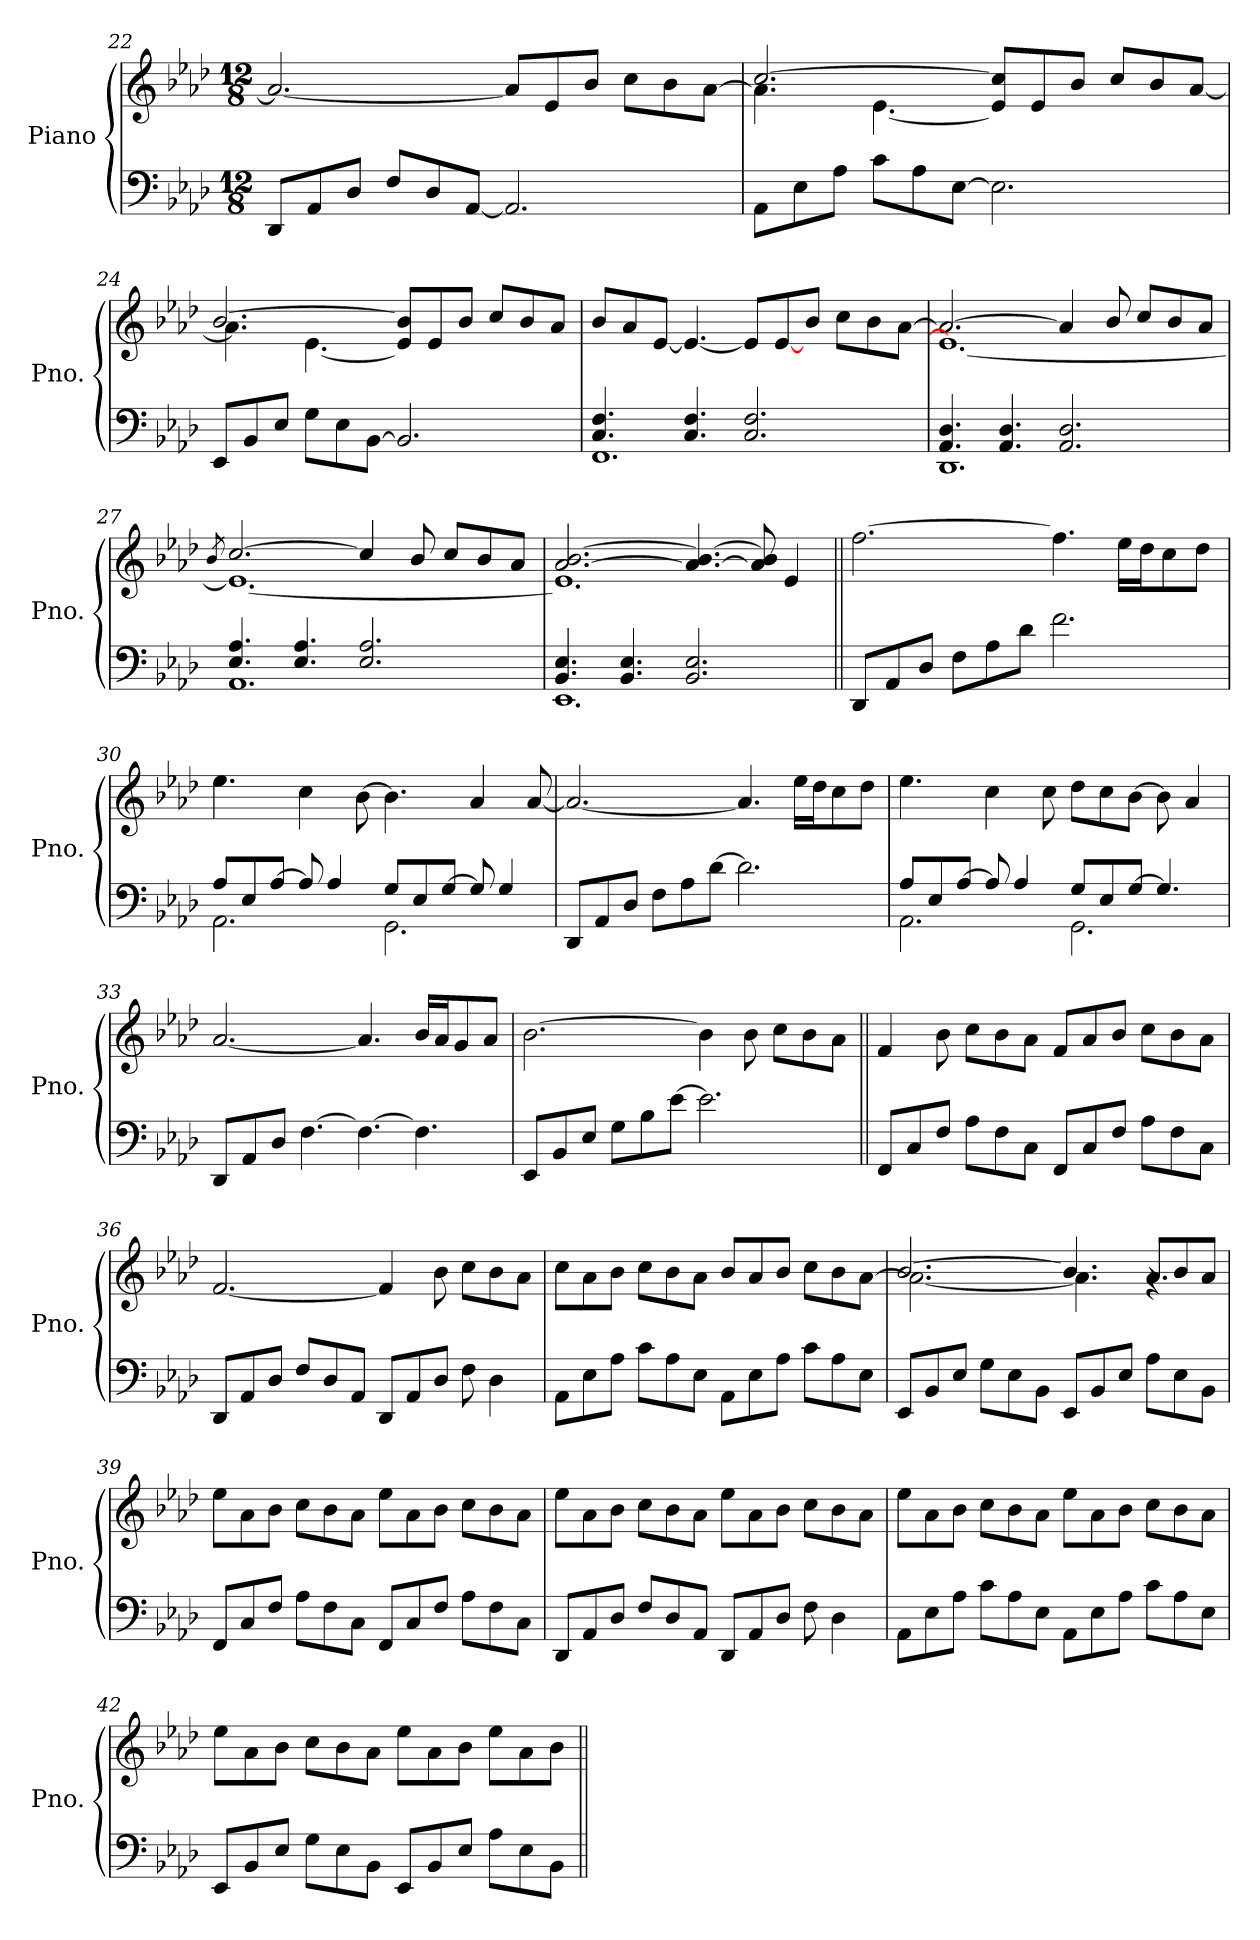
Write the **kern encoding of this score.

**kern	**kern
*part1	*part1
*staff2	*staff1
*I"Piano	*
*I'Pno.	*
!!LO:LB:g=z
*clefF4	*clefG2
*k[b-e-a-d-]	*k[b-e-a-d-]
*M12/8	*M12/8
=22	=22
8DD-/L	2.a-/_
8AA-/	.
8D-/J	.
8F/L	.
8D-/	.
[8AA-/J	.
2.AA-/]	8a-/L]
.	8e-/
.	8b-/J
.	8cc\L
.	8b-\
.	[8a-\J
=23	=23
*	*^
8AA-\L	[2.cc/	4.a-\]
8E-\	.	.
8A-\J	.	.
8c\L	.	[4.e-\
8A-\	.	.
[8E-\J	.	.
2.E-\]	8e-/] 8cc/]L	2.ryy
.	8e-/	.
.	8b-/J	.
.	8cc/L	.
.	8b-/	.
.	[8a-/J	.
=24	=24	=24
8EE-/L	[2.b-/	4.a-\]
8BB-/	.	.
8E-/J	.	.
8G\L	.	[4.e-\
8E-\	.	.
[8BB-\J	.	.
2.BB-/]	8e-/] 8b-/]L	2.ryy
.	8e-/	.
.	8b-/J	.
.	8cc/L	.
.	8b-/	.
.	8a-/J	.
*	*v	*v
!!LO:LB:g=z
=25	=25
*^	*
4.C/ 4.F/	1.FF	8b-/L
.	.	8a-/
.	.	[8e-/J
4.C/ 4.F/	.	4.e-/_
2.C/ 2.F/	.	8e-/L]
.	.	[8e-/
.	.	8b-/J
.	.	8cc\L
.	.	8b-\
.	.	[8a-\J
=26	=26	=26
*	*	*^
4.AA-/ 4.D-/	1.DD-	2.a-/_	1.e-_
4.AA-/ 4.D-/	.	.	.
2.AA-/ 2.D-/	.	4a-/]	.
.	.	8b-/	.
.	.	8cc/L	.
.	.	8b-/	.
.	.	8a-/J	.
=27	=27	=27	=27
.	.	8qb-/	.
4.E-/ 4.A-/	1.AA-	[2.cc/	1.e-_
4.E-/ 4.A-/	.	.	.
2.E-/ 2.A-/	.	4cc/]	.
.	.	8b-/	.
.	.	8cc/L	.
.	.	8b-/	.
.	.	8a-/J	.
=28	=28	=28	=28
4.BB-/ 4.E-/	1.EE-	[2.a-/ [2.b-/	1.e-]
4.BB-/ 4.E-/	.	.	.
2.BB-/ 2.E-/	.	4.a-/_ 4.b-/_	.
.	.	8a-/] 8b-/]	.
.	.	4e-/	.
*v	*v	*	*
*	*v	*v
!!LO:LB:g=z
=29||	=29||
8DD-/L	[2.ff\
8AA-/	.
8D-/J	.
8F\L	.
8A-\	.
8d-\J	.
2.f\	4.ff\]
.	16ee-\LL
.	16dd-\J
.	8cc\
.	8dd-\J
=30	=30
*^	*
8A-/L	2.AA-\	4.ee-\
8E-/	.	.
[8A-/J	.	.
8A-/]	.	4cc\
4A-/	.	.
.	.	[8b-\
8G/L	2.GG\	4.b-\]
8E-/	.	.
[8G/J	.	.
8G/]	.	4a-/
4G/	.	.
.	.	[8a-/
*v	*v	*
=31	=31
8DD-/L	2.a-/_
8AA-/	.
8D-/J	.
8F\L	.
8A-\	.
[8d-\J	.
2.d-\]	4.a-/]
.	16ee-\LL
.	16dd-\J
.	8cc\
.	8dd-\J
!!LO:LB:g=z
=32	=32
*^	*
8A-/L	2.AA-\	4.ee-\
8E-/	.	.
[8A-/J	.	.
8A-/]	.	4cc\
4A-/	.	.
.	.	8cc\
8G/L	2.GG\	8dd-\L
8E-/	.	8cc\
[8G/J	.	[8b-\J
4.G/]	.	8b-\]
.	.	4a-/
*v	*v	*
=33	=33
8DD-/L	[2.a-/
8AA-/	.
8D-/J	.
[4.F\	.
4.F\_	4.a-/]
4.F\]	16b-/LL
.	16a-/J
.	8g/
.	8a-/J
=34	=34
8EE-/L	[2.b-\
8BB-/	.
8E-/J	.
8G\L	.
8B-\	.
[8e-\J	.
2.e-\]	4b-\]
.	8b-\
.	8cc\L
.	8b-\
.	8a-\J
!!LO:LB:g=z
=35||	=35||
8FF/L	4f/
8C/	.
8F/J	8b-\
8A-\L	8cc\L
8F\	8b-\
8C\J	8a-\J
8FF/L	8f/L
8C/	8a-/
8F/J	8b-/J
8A-\L	8cc\L
8F\	8b-\
8C\J	8a-\J
=36	=36
8DD-/L	[2.f/
8AA-/	.
8D-/J	.
8F/L	.
8D-/	.
8AA-/J	.
8DD-/L	4f/]
8AA-/	.
8D-/J	8b-\
8F\	8cc\L
4D-\	8b-\
.	8a-\J
=37	=37
8AA-\L	8cc\L
8E-\	8a-\
8A-\J	8b-\J
8c\L	8cc\L
8A-\	8b-\
8E-\J	8a-\J
8AA-\L	8b-/L
8E-\	8a-/
8A-\J	8b-/J
8c\L	8cc\L
8A-\	8b-\
8E-\J	[8a-\J
!!LO:PB:g=z
=38	=38
*	*^
8EE-/L	[2.b-/	2.a-\_
8BB-/	.	.
8E-/J	.	.
8G\L	.	.
8E-\	.	.
8BB-\J	.	.
8EE-/L	4.b-/]	4.a-\]
8BB-/	.	.
8E-/J	.	.
8A-\L	8a-/L	4.rg
8E-\	8b-/	.
8BB-\J	8a-/J	.
*	*v	*v
=39	=39
8FF/L	8ee-\L
8C/	8a-\
8F/J	8b-\J
8A-\L	8cc\L
8F\	8b-\
8C\J	8a-\J
8FF/L	8ee-\L
8C/	8a-\
8F/J	8b-\J
8A-\L	8cc\L
8F\	8b-\
8C\J	8a-\J
=40	=40
8DD-/L	8ee-\L
8AA-/	8a-\
8D-/J	8b-\J
8F/L	8cc\L
8D-/	8b-\
8AA-/J	8a-\J
8DD-/L	8ee-\L
8AA-/	8a-\
8D-/J	8b-\J
8F\	8cc\L
4D-\	8b-\
.	8a-\J
!!LO:LB:g=z
=41	=41
8AA-\L	8ee-\L
8E-\	8a-\
8A-\J	8b-\J
8c\L	8cc\L
8A-\	8b-\
8E-\J	8a-\J
8AA-\L	8ee-\L
8E-\	8a-\
8A-\J	8b-\J
8c\L	8cc\L
8A-\	8b-\
8E-\J	8a-\J
=42	=42
8EE-/L	8ee-\L
8BB-/	8a-\
8E-/J	8b-\J
8G\L	8cc\L
8E-\	8b-\
8BB-\J	8a-\J
8EE-/L	8ee-\L
8BB-/	8a-\
8E-/J	8b-\J
8A-\L	8ee-\L
8E-\	8a-\
8BB-\J	8b-\J
=||	=||
*-	*-
